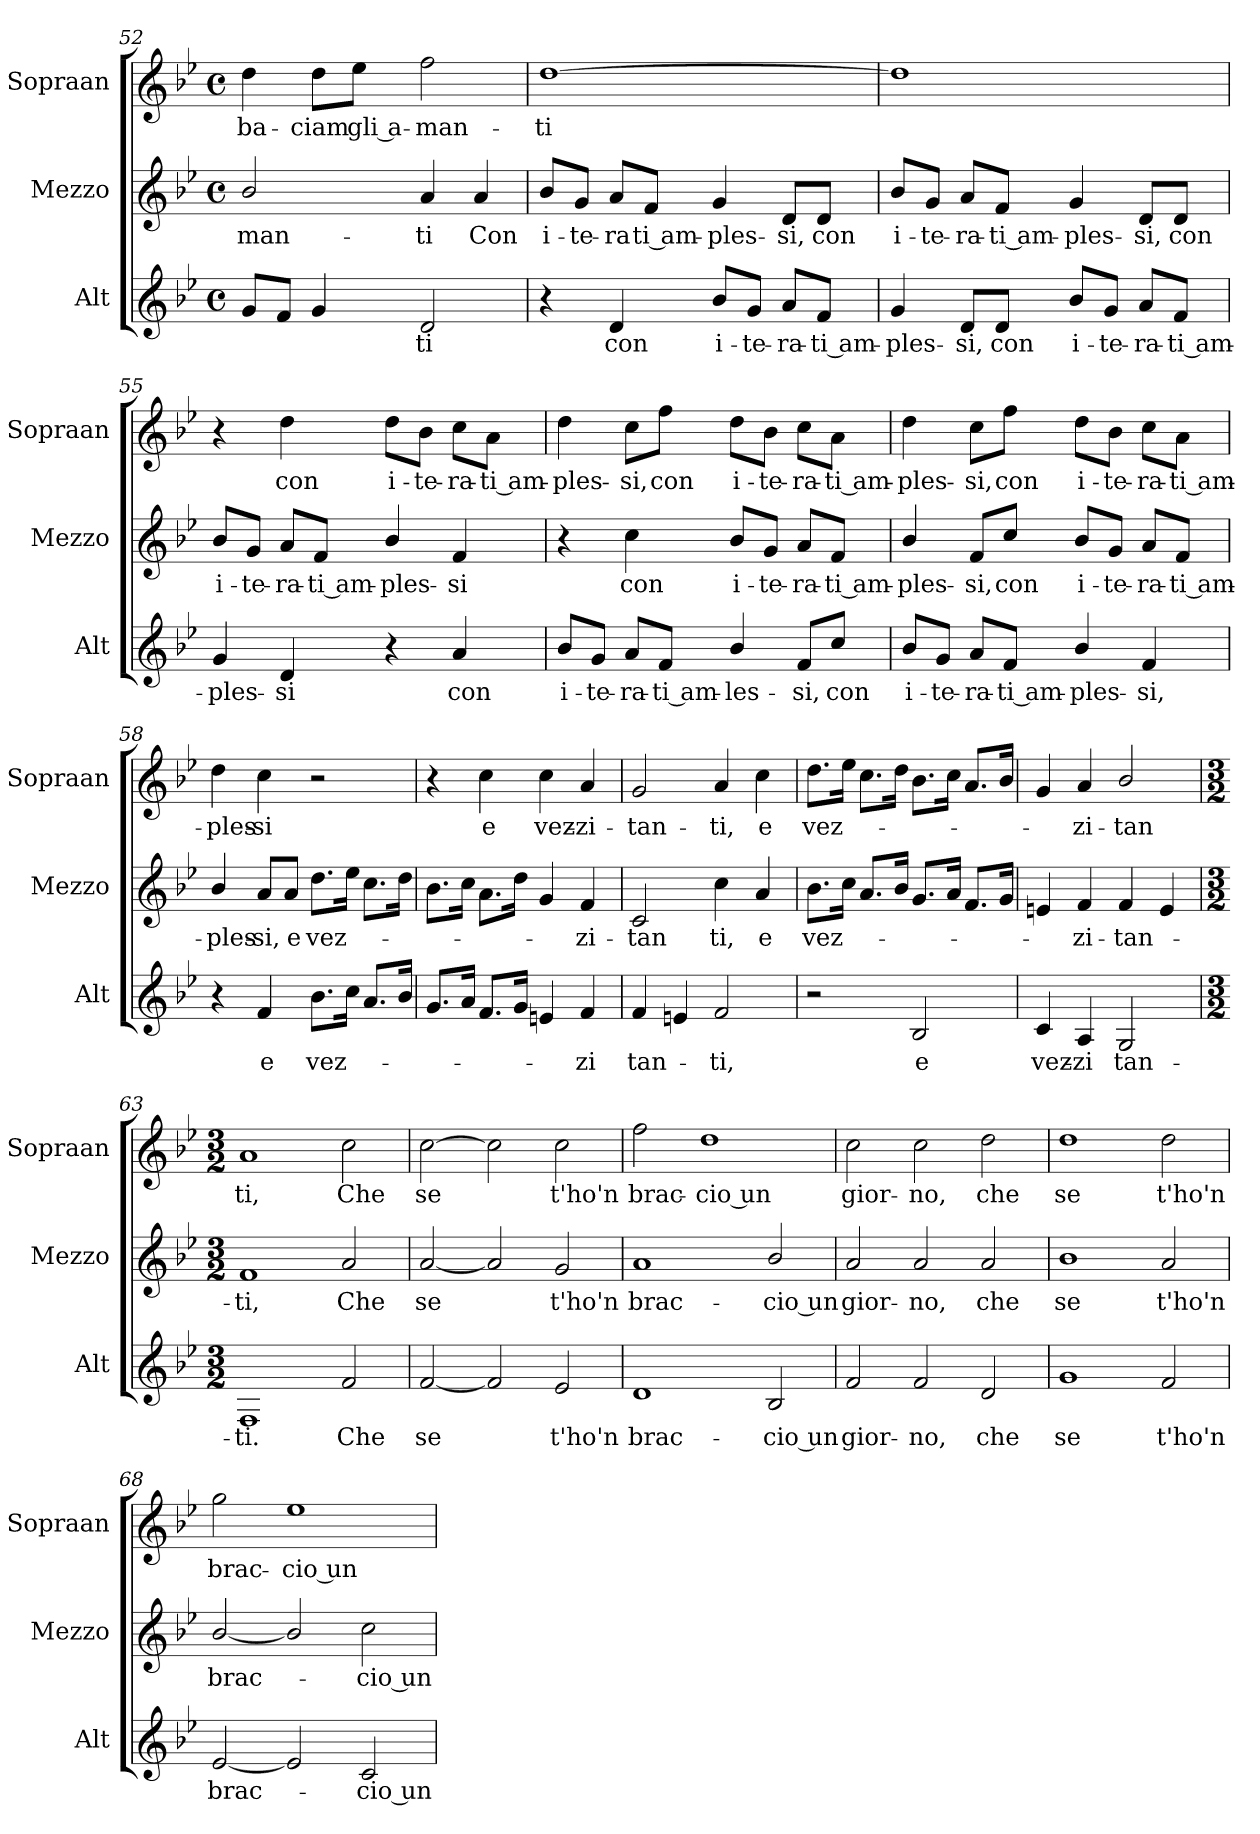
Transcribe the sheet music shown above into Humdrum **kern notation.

**kern	**text	**kern	**text	**kern	**text
*part3	*part3	*part2	*part2	*part1	*part1
*staff3	*staff3	*staff2	*staff2	*staff1	*staff1
*I"Alt	*	*I"Mezzo	*	*I"Sopraan	*
*I'Alt	*	*I'Mezzo	*	*I'Sopraan	*
!!LO:LB:g=z
*clefG2	*	*clefG2	*	*clefG2	*
*k[b-e-]	*	*k[b-e-]	*	*k[b-e-]	*
*B-:	*	*B-:	*	*B-:	*
*M4/4	*	*M4/4	*	*M4/4	*
*met(c)	*	*met(c)	*	*met(c)	*
=52	=52	=52	=52	=52	=52
!	!	!	!LO:LY:b	!	!LO:LY:b
8g/L	.	2b-/	man-	4dd\	ba-
8f/J	.	.	.	.	.
!	!	!	!	!	!LO:LY:b
4g/	.	.	.	8dd\L	-ciam
!	!	!	!	!	!LO:LY:b
.	.	.	.	8ee-\J	gli a-
!	!LO:LY:b	!	!LO:LY:b	!	!LO:LY:b
2d/	-ti	4a/	-ti	2ff\	-man-
!	!	!	!LO:LY:b	!	!
.	.	4a/	Con	.	.
=53	=53	=53	=53	=53	=53
!	!	!	!LO:LY:b	!	!LO:LY:b
4r	.	8b-/L	i-	[1dd	-ti
!	!	!	!LO:LY:b	!	!
.	.	8g/J	-te-	.	.
!	!LO:LY:b	!	!LO:LY:b	!	!
4d/	con	8a/L	-ra	.	.
!	!	!	!LO:LY:b	!	!
.	.	8f/J	ti am-	.	.
!	!LO:LY:b	!	!LO:LY:b	!	!
8b-/L	i-	4g/	-ples-	.	.
!	!LO:LY:b	!	!	!	!
8g/J	-te-	.	.	.	.
!	!LO:LY:b	!	!LO:LY:b	!	!
8a/L	-ra-	8d/L	-si,	.	.
!	!LO:LY:b	!	!LO:LY:b	!	!
8f/J	-ti am-	8d/J	con	.	.
=54	=54	=54	=54	=54	=54
!	!LO:LY:b	!	!LO:LY:b	!	!
4g/	-ples-	8b-/L	i-	1dd]	.
!	!	!	!LO:LY:b	!	!
.	.	8g/J	-te-	.	.
!	!LO:LY:b	!	!LO:LY:b	!	!
8d/L	-si,	8a/L	-ra-	.	.
!	!LO:LY:b	!	!LO:LY:b	!	!
8d/J	con	8f/J	-ti am-	.	.
!	!LO:LY:b	!	!LO:LY:b	!	!
8b-/L	i-	4g/	-ples-	.	.
!	!LO:LY:b	!	!	!	!
8g/J	-te-	.	.	.	.
!	!LO:LY:b	!	!LO:LY:b	!	!
8a/L	-ra-	8d/L	-si,	.	.
!	!LO:LY:b	!	!LO:LY:b	!	!
8f/J	-ti am-	8d/J	con	.	.
=55	=55	=55	=55	=55	=55
!	!LO:LY:b	!	!LO:LY:b	!	!
4g/	-ples-	8b-/L	i-	4r	.
!	!	!	!LO:LY:b	!	!
.	.	8g/J	-te-	.	.
!	!LO:LY:b	!	!LO:LY:b	!	!LO:LY:b
4d/	-si	8a/L	-ra-	4dd\	con
!	!	!	!LO:LY:b	!	!
.	.	8f/J	-ti am-	.	.
!	!	!	!LO:LY:b	!	!LO:LY:b
4r	.	4b-/	-ples-	8dd\L	i-
!	!	!	!	!	!LO:LY:b
.	.	.	.	8b-\J	-te-
!	!LO:LY:b	!	!LO:LY:b	!	!LO:LY:b
4a/	con	4f/	-si	8cc\L	-ra-
!	!	!	!	!	!LO:LY:b
.	.	.	.	8a\J	-ti am-
!!LO:LB:g=z
=56	=56	=56	=56	=56	=56
!	!LO:LY:b	!	!	!	!LO:LY:b
8b-/L	i-	4r	.	4dd\	-ples-
!	!LO:LY:b	!	!	!	!
8g/J	-te-	.	.	.	.
!	!LO:LY:b	!	!LO:LY:b	!	!LO:LY:b
8a/L	-ra-	4cc\	con	8cc\L	-si,
!	!LO:LY:b	!	!	!	!LO:LY:b
8f/J	-ti am-	.	.	8ff\J	con
!	!LO:LY:b	!	!LO:LY:b	!	!LO:LY:b
4b-/	-les-	8b-/L	i-	8dd\L	i-
!	!	!	!LO:LY:b	!	!LO:LY:b
.	.	8g/J	-te-	8b-\J	-te-
!	!LO:LY:b	!	!LO:LY:b	!	!LO:LY:b
8f/L	-si,	8a/L	-ra-	8cc\L	-ra-
!	!LO:LY:b	!	!LO:LY:b	!	!LO:LY:b
8cc/J	con	8f/J	-ti am-	8a\J	-ti am-
=57	=57	=57	=57	=57	=57
!	!LO:LY:b	!	!LO:LY:b	!	!LO:LY:b
8b-/L	i-	4b-/	-ples-	4dd\	-ples-
!	!LO:LY:b	!	!	!	!
8g/J	-te-	.	.	.	.
!	!LO:LY:b	!	!LO:LY:b	!	!LO:LY:b
8a/L	-ra-	8f/L	-si,	8cc\L	-si,
!	!LO:LY:b	!	!LO:LY:b	!	!LO:LY:b
8f/J	-ti am-	8cc/J	con	8ff\J	con
!	!LO:LY:b	!	!LO:LY:b	!	!LO:LY:b
4b-/	-ples-	8b-/L	i-	8dd\L	i-
!	!	!	!LO:LY:b	!	!LO:LY:b
.	.	8g/J	-te-	8b-\J	-te-
!	!LO:LY:b	!	!LO:LY:b	!	!LO:LY:b
4f/	-si,	8a/L	-ra-	8cc\L	-ra-
!	!	!	!LO:LY:b	!	!LO:LY:b
.	.	8f/J	-ti am-	8a\J	-ti am-
=58	=58	=58	=58	=58	=58
!	!	!	!LO:LY:b	!	!LO:LY:b
4r	.	4b-/	-ples-	4dd\	-ples-
!	!LO:LY:b	!	!LO:LY:b	!	!LO:LY:b
4f/	e	8a/L	-si,	4cc\	-si
!	!	!	!LO:LY:b	!	!
.	.	8a/J	e	.	.
!	!LO:LY:b	!	!LO:LY:b	!	!
8.b-\L	vez-	8.dd\L	vez-	2r	.
16cc\Jk	.	16ee-\Jk	.	.	.
8.a/L	.	8.cc\L	.	.	.
16b-/Jk	.	16dd\Jk	.	.	.
=59	=59	=59	=59	=59	=59
8.g/L	.	8.b-\L	.	4r	.
16a/Jk	.	16cc\Jk	.	.	.
!	!	!	!	!	!LO:LY:b
8.f/L	.	8.a\L	.	4cc\	e
16g/Jk	.	16dd\Jk	.	.	.
!	!	!	!	!	!LO:LY:b
4en/	.	4g/	.	4cc\	vez-
!	!LO:LY:b	!	!LO:LY:b	!	!LO:LY:b
4f/	-zi	4f/	-zi-	4a/	-zi-
!!LO:LB:g=z
=60	=60	=60	=60	=60	=60
!	!LO:LY:b	!	!LO:LY:b	!	!LO:LY:b
4f/	tan-	2c/	-tan	2g/	-tan-
4en/	.	.	.	.	.
!	!LO:LY:b	!	!LO:LY:b	!	!LO:LY:b
2f/	-ti,	4cc\	ti,	4a/	-ti,
!	!	!	!LO:LY:b	!	!LO:LY:b
.	.	4a/	e	4cc\	e
=61	=61	=61	=61	=61	=61
!	!	!	!LO:LY:b	!	!LO:LY:b
2r	.	8.b-\L	vez-	8.dd\L	vez-
.	.	16cc\Jk	.	16ee-\Jk	.
.	.	8.a/L	.	8.cc\L	.
.	.	16b-/Jk	.	16dd\Jk	.
!	!LO:LY:b	!	!	!	!
2B-/	e	8.g/L	.	8.b-\L	.
.	.	16a/Jk	.	16cc\Jk	.
.	.	8.f/L	.	8.a/L	.
.	.	16g/Jk	.	16b-/Jk	.
=62	=62	=62	=62	=62	=62
!	!LO:LY:b	!	!	!	!
4c/	vez-	4en/	.	4g/	.
!	!LO:LY:b	!	!LO:LY:b	!	!LO:LY:b
4A/	-zi	4f/	-zi-	4a/	-zi-
!	!LO:LY:b	!	!LO:LY:b	!	!LO:LY:b
2G/	tan-	4f/	-tan-	2b-/	-tan
.	.	4e/	.	.	.
=63	=63	=63	=63	=63	=63
*M3/2	*	*M3/2	*	*M3/2	*
!	!LO:LY:b	!	!LO:LY:b	!	!LO:LY:b
1F	-ti.	1f	-ti,	1a	ti,
!	!LO:LY:b	!	!LO:LY:b	!	!LO:LY:b
2f/	Che	2a/	Che	2cc\	Che
=64	=64	=64	=64	=64	=64
!	!LO:LY:b	!	!LO:LY:b	!	!LO:LY:b
[2f/	se	[2a/	se	[2cc\	se
2f/]	.	2a/]	.	2cc\]	.
!	!LO:LY:b	!	!LO:LY:b	!	!LO:LY:b
2e-/	t'ho'n	2g/	t'ho'n	2cc\	t'ho'n
!!LO:PB:g=z
=65	=65	=65	=65	=65	=65
!	!LO:LY:b	!	!LO:LY:b	!	!LO:LY:b
1d	brac-	1a	brac-	2ff\	brac-
!	!	!	!	!	!LO:LY:b
.	.	.	.	1dd	-cio un
!	!LO:LY:b	!	!LO:LY:b	!	!
2B-/	-cio un	2b-/	-cio un	.	.
=66	=66	=66	=66	=66	=66
!	!LO:LY:b	!	!LO:LY:b	!	!LO:LY:b
2f/	gior-	2a/	gior-	2cc\	gior-
!	!LO:LY:b	!	!LO:LY:b	!	!LO:LY:b
2f/	-no,	2a/	-no,	2cc\	-no,
!	!LO:LY:b	!	!LO:LY:b	!	!LO:LY:b
2d/	che	2a/	che	2dd\	che
=67	=67	=67	=67	=67	=67
!	!LO:LY:b	!	!LO:LY:b	!	!LO:LY:b
1g	se	1b-	se	1dd	se
!	!LO:LY:b	!	!LO:LY:b	!	!LO:LY:b
2f/	t'ho'n	2a/	t'ho'n	2dd\	t'ho'n
=68	=68	=68	=68	=68	=68
!	!LO:LY:b	!	!LO:LY:b	!	!LO:LY:b
[2e-/	brac-	[2b-/	brac-	2gg\	brac-
!	!	!	!	!	!LO:LY:b
2e-/]	.	2b-/]	.	1ee-	-cio un
!	!LO:LY:b	!	!LO:LY:b	!	!
2c/	-cio un	2cc\	-cio un	.	.
=	=	=	=	=	=
*-	*-	*-	*-	*-	*-
